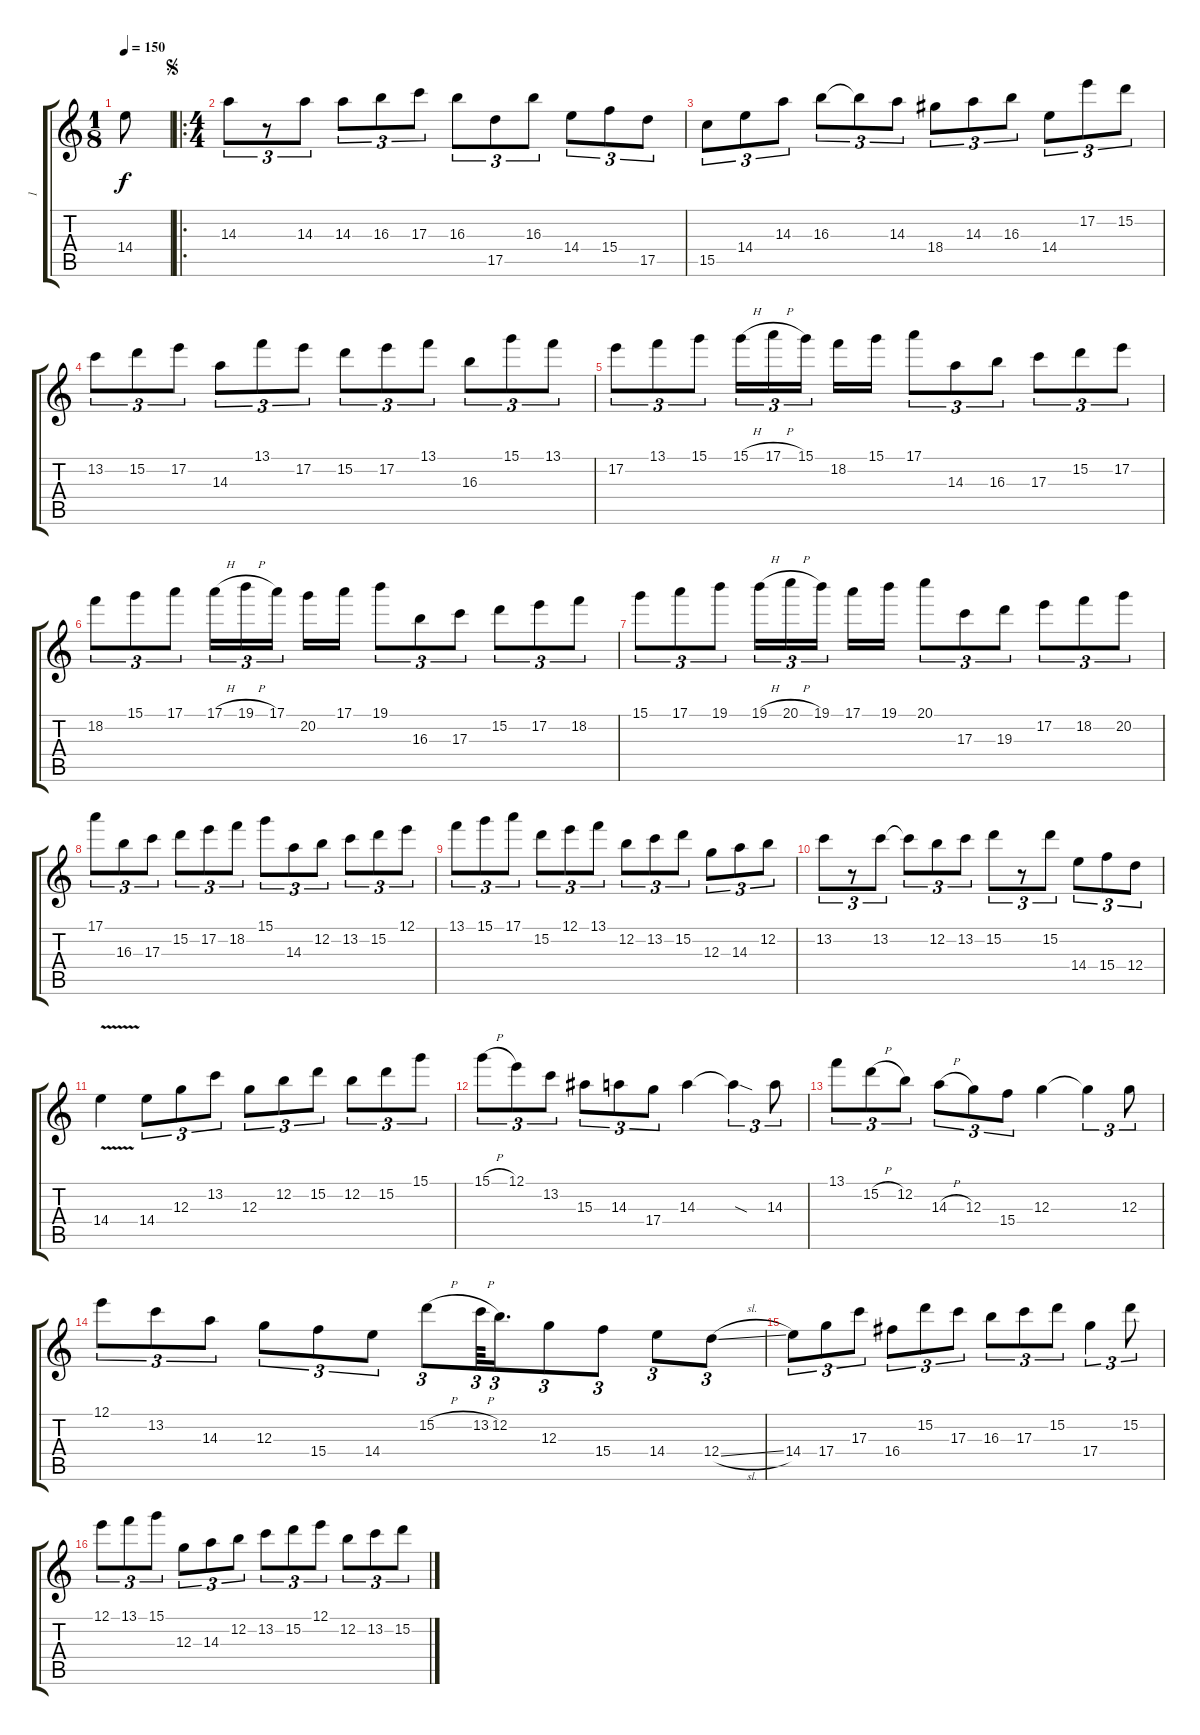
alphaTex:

\track ("1" "1") {instrument acousticguitarnylon}
\staff {score tabs}
\tuning (E4 B3 G3 D3 A2 E2) {hide}
\ts (1 8)
\tempo 150
\clef g2
\ks c
14.4.8{dy f instrument acousticguitarnylon} |
\ro
\ts (4 4)
\jump segno
14.3.8{tu (3 2)} r.8{tu (3 2)} 14.3.8{tu (3 2)} 14.3.8{tu (3 2)} 16.3.8{tu (3 2)} 17.3.8{tu (3 2)} 16.3.8{tu (3 2)} 17.5.8{tu (3 2)} 16.3.8{tu (3 2)} 14.4.8{tu (3 2)} 15.4.8{tu (3 2)} 17.5.8{tu (3 2)} |
15.5.8{tu (3 2)} 14.4.8{tu (3 2)} 14.3.8{tu (3 2)} 16.3.8{tu (3 2)} 16.3{t}.8{tu (3 2)} 14.3.8{tu (3 2)} 18.4.8{tu (3 2)} 14.3.8{tu (3 2)} 16.3.8{tu (3 2)} 14.4.8{tu (3 2)} 17.2.8{tu (3 2)} 15.2.8{tu (3 2)} |
13.2.8{tu (3 2)} 15.2.8{tu (3 2)} 17.2.8{tu (3 2)} 14.3.8{tu (3 2)} 13.1.8{tu (3 2)} 17.2.8{tu (3 2)} 15.2.8{tu (3 2)} 17.2.8{tu (3 2)} 13.1.8{tu (3 2)} 16.3.8{tu (3 2)} 15.1.8{tu (3 2)} 13.1.8{tu (3 2)} |
17.2.8{tu (3 2)} 13.1.8{tu (3 2)} 15.1.8{tu (3 2)} 15.1{h}.16{tu (3 2)} 17.1{h}.16{tu (3 2)} 15.1.16{tu (3 2) beam splitsecondary} 18.2.16 15.1.16 17.1.8{tu (3 2)} 14.3.8{tu (3 2)} 16.3.8{tu (3 2)} 17.3.8{tu (3 2)} 15.2.8{tu (3 2)} 17.2.8{tu (3 2)} |
18.2.8{tu (3 2)} 15.1.8{tu (3 2)} 17.1.8{tu (3 2)} 17.1{h}.16{tu (3 2)} 19.1{h}.16{tu (3 2)} 17.1.16{tu (3 2) beam splitsecondary} 20.2.16 17.1.16 19.1.8{tu (3 2)} 16.3.8{tu (3 2)} 17.3.8{tu (3 2)} 15.2.8{tu (3 2)} 17.2.8{tu (3 2)} 18.2.8{tu (3 2)} |
15.1.8{tu (3 2)} 17.1.8{tu (3 2)} 19.1.8{tu (3 2)} 19.1{h}.16{tu (3 2)} 20.1{h}.16{tu (3 2)} 19.1.16{tu (3 2) beam splitsecondary} 17.1.16 19.1.16 20.1.8{tu (3 2)} 17.3.8{tu (3 2)} 19.3.8{tu (3 2)} 17.2.8{tu (3 2)} 18.2.8{tu (3 2)} 20.2.8{tu (3 2)} |
17.1.8{tu (3 2)} 16.3.8{tu (3 2)} 17.3.8{tu (3 2)} 15.2.8{tu (3 2)} 17.2.8{tu (3 2)} 18.2.8{tu (3 2)} 15.1.8{tu (3 2)} 14.3.8{tu (3 2)} 12.2.8{tu (3 2)} 13.2.8{tu (3 2)} 15.2.8{tu (3 2)} 12.1.8{tu (3 2)} |
13.1.8{tu (3 2)} 15.1.8{tu (3 2)} 17.1.8{tu (3 2)} 15.2.8{tu (3 2)} 12.1.8{tu (3 2)} 13.1.8{tu (3 2)} 12.2.8{tu (3 2)} 13.2.8{tu (3 2)} 15.2.8{tu (3 2)} 12.3.8{tu (3 2)} 14.3.8{tu (3 2)} 12.2.8{tu (3 2)} |
13.2.8{tu (3 2)} r.8{tu (3 2)} 13.2.8{tu (3 2)} 13.2{t}.8{tu (3 2)} 12.2.8{tu (3 2)} 13.2.8{tu (3 2)} 15.2.8{tu (3 2)} r.8{tu (3 2)} 15.2.8{tu (3 2)} 14.4.8{tu (3 2)} 15.4.8{tu (3 2)} 12.4.8{tu (3 2)} |
14.4{v}.4 14.4.8{tu (3 2)} 12.3.8{tu (3 2)} 13.2.8{tu (3 2)} 12.3.8{tu (3 2)} 12.2.8{tu (3 2)} 15.2.8{tu (3 2)} 12.2.8{tu (3 2)} 15.2.8{tu (3 2)} 15.1.8{tu (3 2)} |
15.1{h}.8{tu (3 2)} 12.1.8{tu (3 2)} 13.2.8{tu (3 2)} 15.3.8{tu (3 2)} 14.3.8{tu (3 2)} 17.4.8{tu (3 2)} 14.3.4 14.3{sod t}.4{tu (3 2)} 14.3.8{tu (3 2)} |
13.1.8{tu (3 2)} 15.2{h}.8{tu (3 2)} 12.2.8{tu (3 2)} 14.3{h}.8{tu (3 2)} 12.3.8{tu (3 2)} 15.4.8{tu (3 2)} 12.3.4 12.3{t}.4{tu (3 2)} 12.3.8{tu (3 2)} |
12.1.8{tu (3 2)} 13.2.8{tu (3 2)} 14.3.8{tu (3 2)} 12.3.8{tu (3 2)} 15.4.8{tu (3 2)} 14.4.8{tu (3 2)} 15.2{h}.8{tu (3 2)} 13.2{h}.64{tu (3 2)} 12.2.16{d tu (3 2)} 12.3.8{tu (3 2)} 15.4.8{tu (3 2)} 14.4.8{tu (3 2)} 12.4{sl}.8{tu (3 2)} |
14.4.8{tu (3 2)} 17.4.8{tu (3 2)} 17.3.8{tu (3 2)} 16.4.8{tu (3 2)} 15.2.8{tu (3 2)} 17.3.8{tu (3 2)} 16.3.8{tu (3 2)} 17.3.8{tu (3 2)} 15.2.8{tu (3 2)} 17.4.4{tu (3 2)} 15.2.8{tu (3 2)} |
12.1.8{tu (3 2)} 13.1.8{tu (3 2)} 15.1.8{tu (3 2)} 12.3.8{tu (3 2)} 14.3.8{tu (3 2)} 12.2.8{tu (3 2)} 13.2.8{tu (3 2)} 15.2.8{tu (3 2)} 12.1.8{tu (3 2)} 12.2.8{tu (3 2)} 13.2.8{tu (3 2)} 15.2.8{tu (3 2)}
